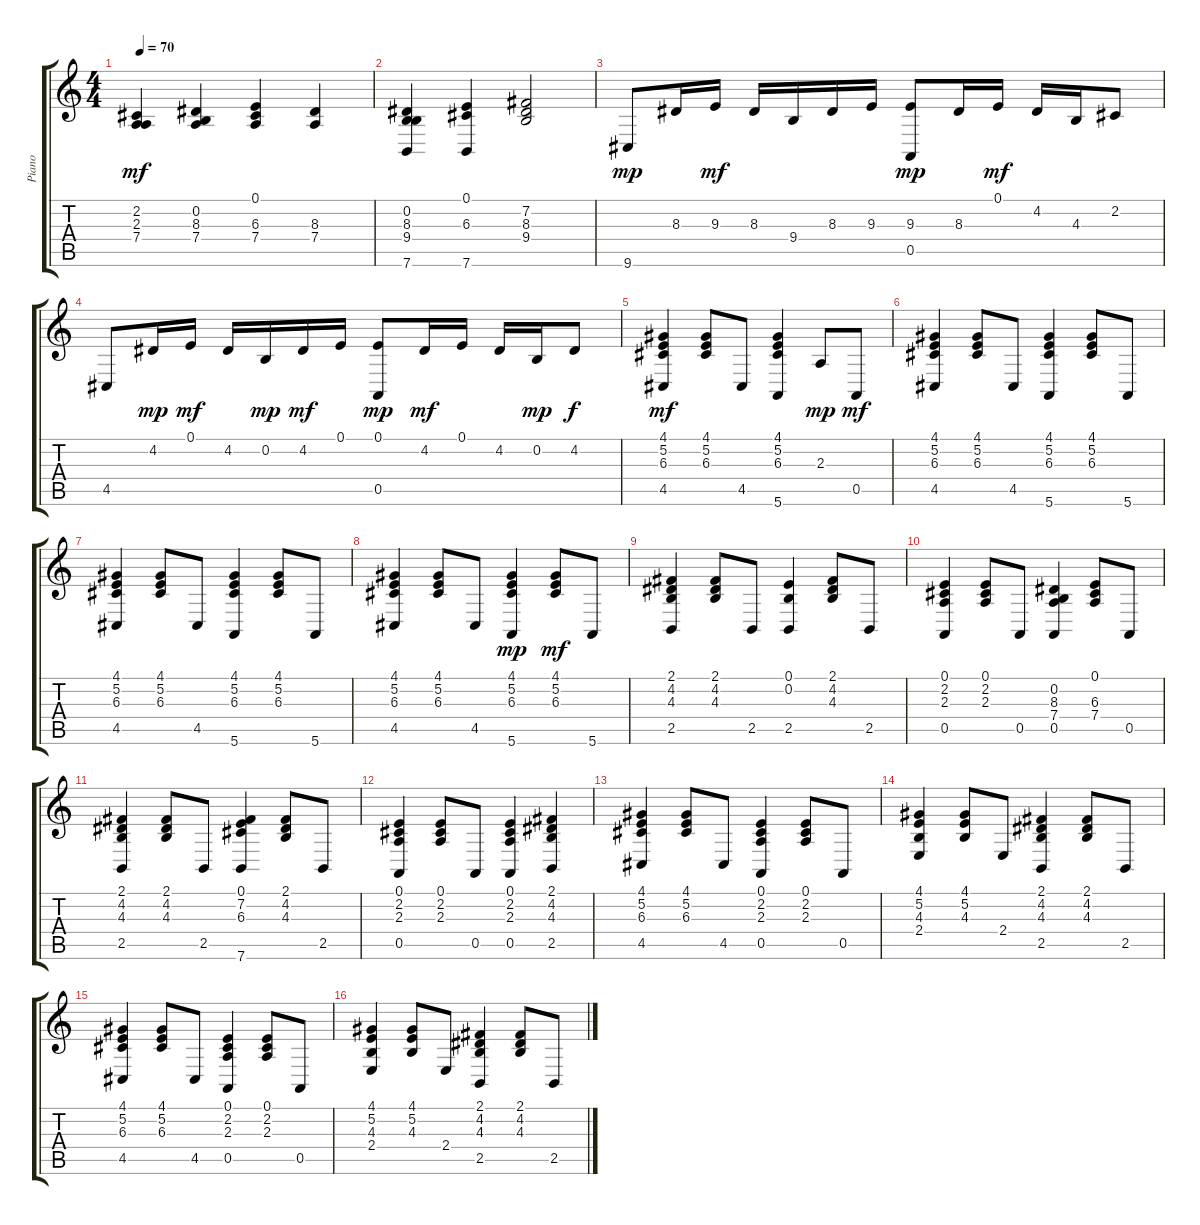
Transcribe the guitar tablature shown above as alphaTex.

\track ("Piano" "Piano") {instrument acousticgrandpiano}
\staff {score tabs}
\tuning (E4 B3 G3 D3 A2 E2) {hide}
\ts (4 4)
\tempo 70
\clef g2
\ks c
(2.2 2.3 7.4).4{dy mf} (0.2 8.3 7.4).4 (0.1 6.3 7.4).4 (8.3 7.4).4 |
(0.2 8.3 9.4 7.6).4 (0.1 6.3 7.6).4 (7.2 8.3 9.4).2 |
9.6.8{dy mp} 8.3.16 9.3.16{dy mf} 8.3.16 9.4.16 8.3.16 9.3.16 (9.3 0.5).8{dy mp} 8.3.16 0.1.16{dy mf} 4.2.16 4.3.16 2.2.8 |
4.5.8 4.2.16{dy mp} 0.1.16{dy mf} 4.2.16 0.2.16{dy mp} 4.2.16{dy mf} 0.1.16 (0.1 0.5).8{dy mp} 4.2.16{dy mf} 0.1.16 4.2.16 0.2.16{dy mp} 4.2.8{dy f} |
(4.1 5.2 6.3 4.5).4{dy mf} (4.1 5.2 6.3).8 4.5.8 (4.1 5.2 6.3 5.6).4 2.3.8{dy mp} 0.5.8{dy mf} |
(4.1 5.2 6.3 4.5).4 (4.1 5.2 6.3).8 4.5.8 (4.1 5.2 6.3 5.6).4 (4.1 5.2 6.3).8 5.6.8 |
(4.1 5.2 6.3 4.5).4 (4.1 5.2 6.3).8 4.5.8 (4.1 5.2 6.3 5.6).4 (4.1 5.2 6.3).8 5.6.8 |
(4.1 5.2 6.3 4.5).4 (4.1 5.2 6.3).8 4.5.8 (4.1 5.2 6.3 5.6).4{dy mp} (4.1 5.2 6.3).8{dy mf} 5.6.8 |
(2.1 4.2 4.3 2.5).4 (2.1 4.2 4.3).8 2.5.8 (0.1 0.2 2.5).4 (2.1 4.2 4.3).8 2.5.8 |
(0.1 2.2 2.3 0.5).4 (0.1 2.2 2.3).8 0.5.8 (0.2 8.3 7.4 0.5).4 (0.1 6.3 7.4).8 0.5.8 |
(2.1 4.2 4.3 2.5).4 (2.1 4.2 4.3).8 2.5.8 (0.1 7.2 6.3 7.6).4 (2.1 4.2 4.3).8 2.5.8 |
(0.1 2.2 2.3 0.5).4 (0.1 2.2 2.3).8 0.5.8 (0.1 2.2 2.3 0.5).4 (2.1 4.2 4.3 2.5).4 |
(4.1 5.2 6.3 4.5).4 (4.1 5.2 6.3).8 4.5.8 (0.1 2.2 2.3 0.5).4 (0.1 2.2 2.3).8 0.5.8 |
(4.1 5.2 4.3 2.4).4 (4.1 5.2 4.3).8 2.4.8 (2.1 4.2 4.3 2.5).4 (2.1 4.2 4.3).8 2.5.8 |
(4.1 5.2 6.3 4.5).4 (4.1 5.2 6.3).8 4.5.8 (0.1 2.2 2.3 0.5).4 (0.1 2.2 2.3).8 0.5.8 |
(4.1 5.2 4.3 2.4).4 (4.1 5.2 4.3).8 2.4.8 (2.1 4.2 4.3 2.5).4 (2.1 4.2 4.3).8 2.5.8
